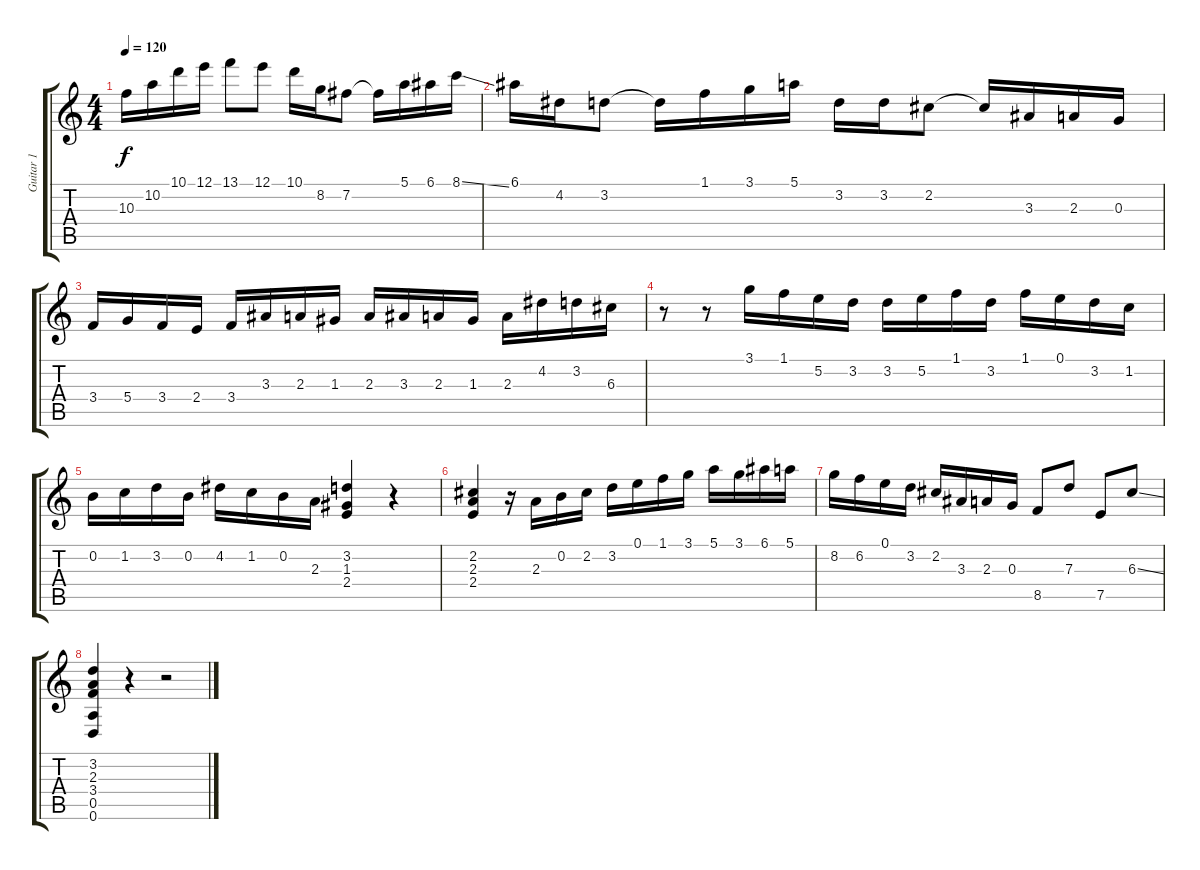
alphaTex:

\track ("Guitar 1" "Guitar 1") {instrument acousticguitarnylon}
\staff {score tabs}
\tuning (E4 B3 G3 D3 A2 D2) {hide}
\ts (4 4)
\tempo 120
\clef g2
\ks c
10.3.16{dy f} 10.2.16 10.1.16 12.1.16 13.1.8 12.1.8 10.1.16 8.2.16 7.2.8 7.2{t}.16 5.1.16 6.1.16 8.1{ss}.16 |
6.1.16 4.2.16 3.2.8 3.2{t}.16 1.1.16 3.1.16 5.1.16 3.2.16 3.2.16 2.2.8 2.2{t}.16 3.3.16 2.3.16 0.3.16 |
3.4.16 5.4.16 3.4.16 2.4.16 3.4.16 3.3.16 2.3.16 1.3.16 2.3.16 3.3.16 2.3.16 1.3.16 2.3.16 4.2.16 3.2.16 6.3.16 |
r.8 r.8 3.1.16 1.1.16 5.2.16 3.2.16 3.2.16 5.2.16 1.1.16 3.2.16 1.1.16 0.1.16 3.2.16 1.2.16 |
0.2.16 1.2.16 3.2.16 0.2.16 4.2.16 1.2.16 0.2.16 2.3.16 (3.2 1.3 2.4).4 r.4 |
(2.2 2.3 2.4).4 r.16 2.3.16 0.2.16 2.2.16 3.2.16 0.1.16 1.1.16 3.1.16 5.1.16 3.1.16 6.1.16 5.1.16 |
8.2.16 6.2.16 0.1.16 3.2.16 2.2.16 3.3.16 2.3.16 0.3.16 8.5.8 7.3.8 7.5.8 6.3{ss}.8 |
(3.2 2.3 3.4 0.5 0.6).4 r.4 r.2
